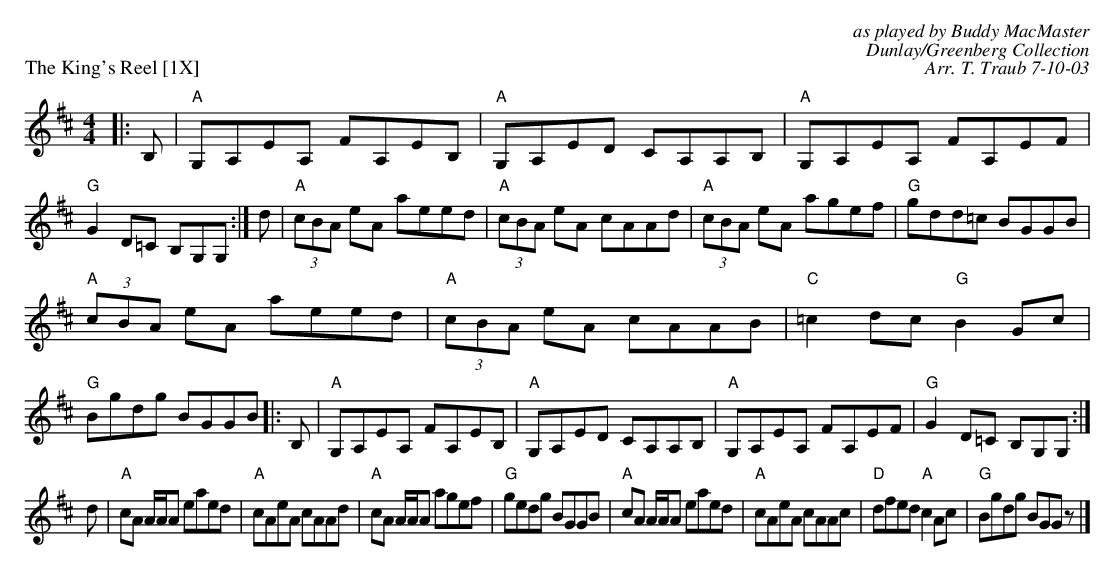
X:1
P: The King's Reel [1X]
C: as played by Buddy MacMaster
C: Dunlay/Greenberg Collection
C: Arr. T. Traub 7-10-03
M: 4/4
K: D
L: 1/8
|: B,|"A"G,A,EA, FA,EB,|"A"G,A,ED CA,A,B,|"A"G,A,EA, FA,EF|"G"G2 D=C B,G,G, :| d|"A"(3cBA eA aeed|"A"(3cBA eA cAAd|"A"(3cBA eA agef|"G"gdd=c BGGB|
"A"(3cBA eA aeed|"A"(3cBA eA cAAB|"C"=c2 dc "G"B2 Gc|"G"Bgdg BGGB |: B,|"A"G,A,EA, FA,EB,|"A"G,A,ED CA,A,B,|"A"G,A,EA, FA,EF|"G"G2 D=C B,G,G, :|
d|"A"cA A/A/A eaed|"A"cAeA cAAd|"A"cA A/A/A agef|"G"gedg BGGB|"A"cA A/A/A eaed|"A"cAeA cAAc|"D"dfed "A"c2 Ac|"G"Bgdg BGG z |]
